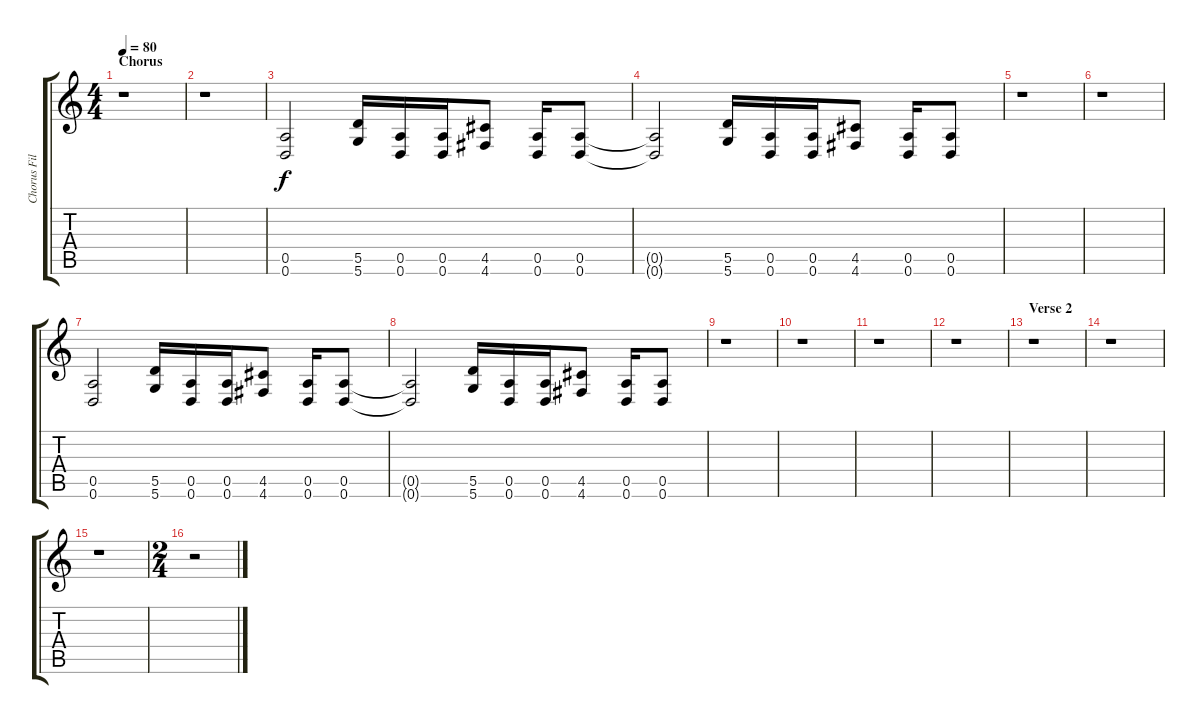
\track ("Chorus Fill and Solo Guitar" "Chorus Fil") {instrument distortionguitar}
\staff {score tabs}
\tuning (E4 B3 G3 D3 A2 D2) {hide}
\ts (4 4)
\section ("" "Chorus")
\tempo 80
\clef g2
\ks c
r.1{dy f} |
r.1 |
(0.5 0.6).2 (5.5 5.6).16 (0.5 0.6).16 (0.5 0.6).16 (4.5 4.6).8 (0.5 0.6).16 (0.5 0.6).8 |
(0.5{t} 0.6{t}).2 (5.5 5.6).16 (0.5 0.6).16 (0.5 0.6).16 (4.5 4.6).8 (0.5 0.6).16 (0.5 0.6).8 |
r.1 |
r.1 |
(0.5 0.6).2 (5.5 5.6).16 (0.5 0.6).16 (0.5 0.6).16 (4.5 4.6).8 (0.5 0.6).16 (0.5 0.6).8 |
(0.5{t} 0.6{t}).2 (5.5 5.6).16 (0.5 0.6).16 (0.5 0.6).16 (4.5 4.6).8 (0.5 0.6).16 (0.5 0.6).8 |
r.1 |
r.1 |
r.1 |
r.1 |
\section ("" "Verse 2")
r.1 |
r.1 |
r.1 |
\ts (2 4)
r.2
